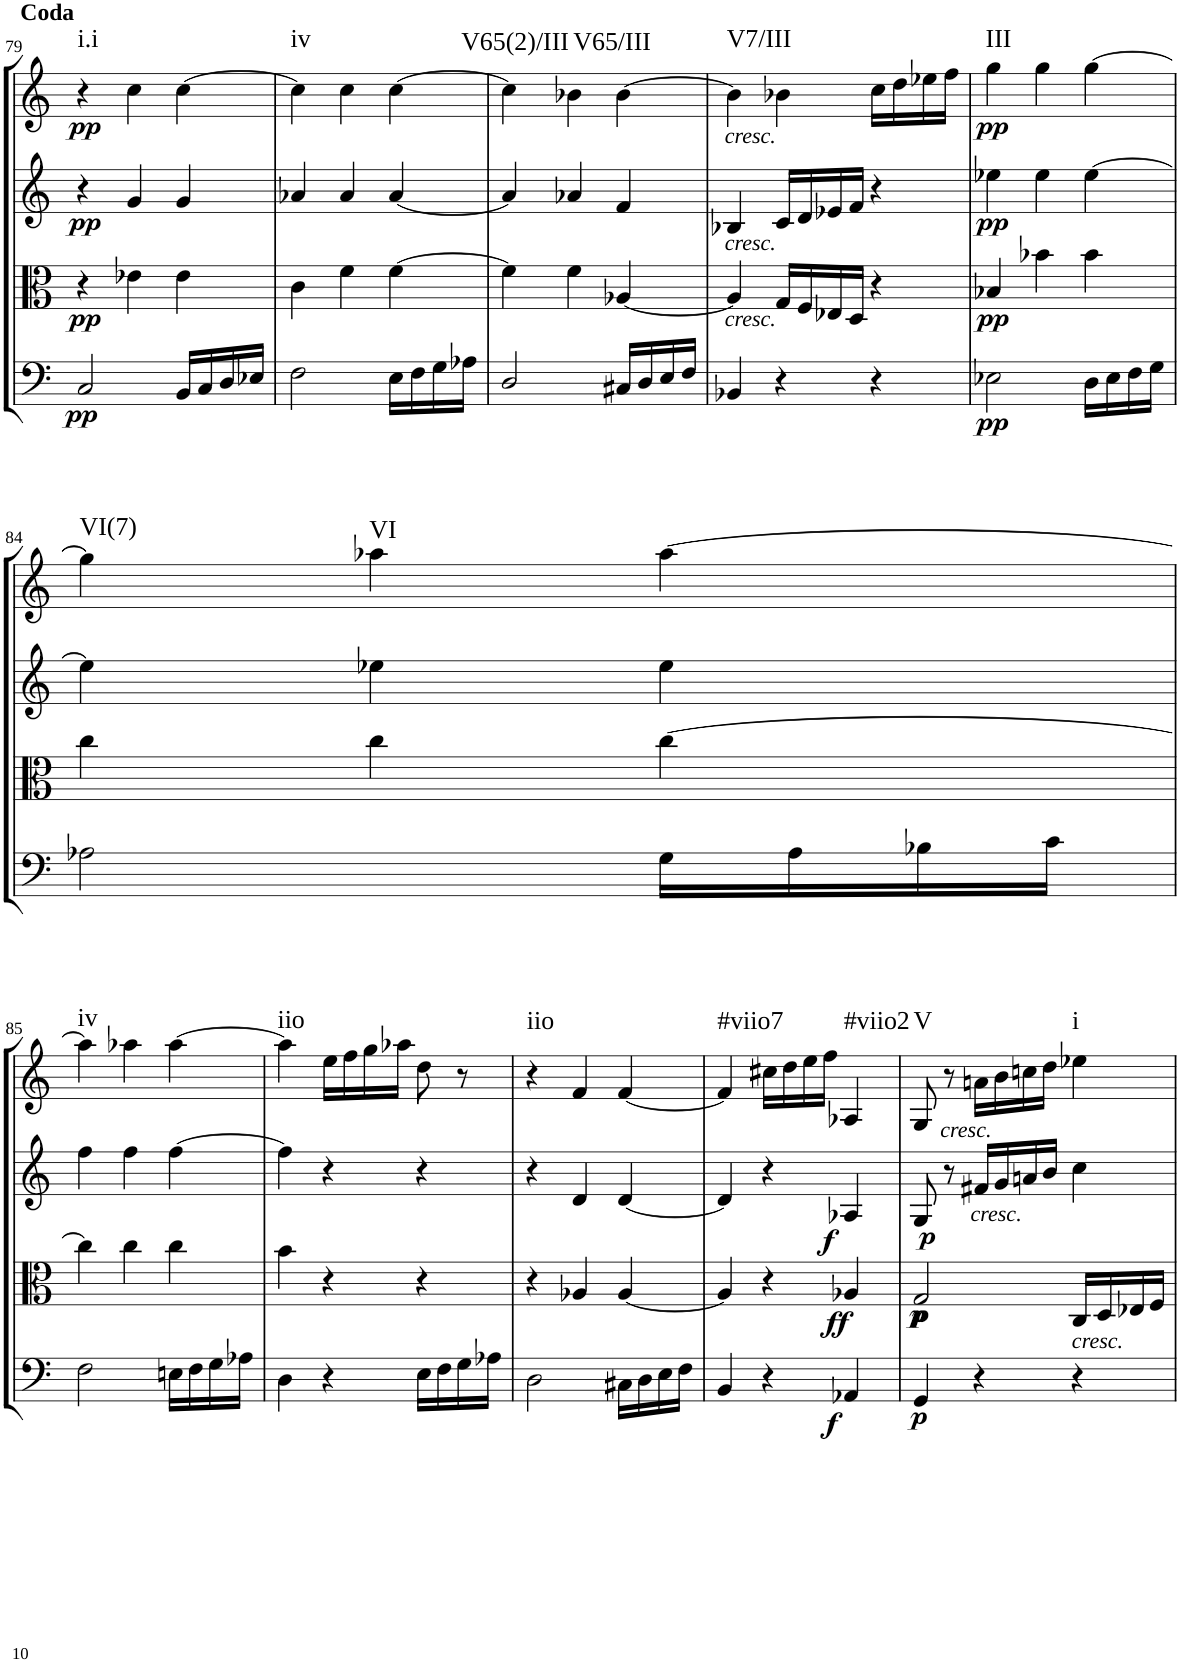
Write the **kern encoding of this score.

**kern	**dynam	**kern	**dynam	**kern	**dynam	**kern	**dynam	**harte
*part4	*part4	*part3	*part3	*part2	*part2	*part1	*part1	*part1
*staff4	*staff4	*staff3	*staff3	*staff2	*staff2	*staff1	*staff1	*
*I"Cello	*	*I"Viola	*	*I"2nd Violin	*	*I"1st Violin	*	*
*	*	*I'Vla	*	*I'Vln	*	*I'Vln	*	*
!!LO:PB:g=z
*clefF4	*	*clefC3	*	*clefG2	*	*clefG2	*	*
*k[]	*	*k[]	*	*k[]	*	*k[]	*	*
*C:	*	*C:	*	*C:	*	*C:	*	*
*M3/4	*	*M3/4	*	*M3/4	*	*M3/4	*	*
=79	=79	=79	=79	=79	=79	=79	=79	=79
!	!LO:DY:b	!	!LO:DY:b	!	!LO:DY:b	!	!LO:DY:b	!LO:H:kt=i.i
2C/	pp	4r	pp	4r	pp	4r	pp	N
.	.	4e-X\	.	4g/	.	4cc\	.	.
16BB/LL	.	4e-\	.	4g/	.	[4cc\	.	.
16C/	.	.	.	.	.	.	.	.
16D/	.	.	.	.	.	.	.	.
16E-X/JJ	.	.	.	.	.	.	.	.
=80	=80	=80	=80	=80	=80	=80	=80	=80
!	!	!	!	!	!	!	!	!LO:H:kt=iv
2F\	.	4c\	.	4a-X/	.	4cc\]	.	N
.	.	4f\	.	4a-/	.	4cc\	.	.
16E\LL	.	[4f\	.	[4a-/	.	[4cc\	.	.
16F\	.	.	.	.	.	.	.	.
16G\	.	.	.	.	.	.	.	.
16A-X\JJ	.	.	.	.	.	.	.	.
=81	=81	=81	=81	=81	=81	=81	=81	=81
!	!	!	!	!	!	!	!	!LO:H:kt=V65(2)/III
2D/	.	4f\]	.	4a-/]	.	4cc\]	.	N
!	!	!	!	!	!	!	!	!LO:H:kt=V65/III
.	.	4f\	.	4a-X/	.	4b-X\	.	N
16C#X/LL	.	[4A-X/	.	4f/	.	[4b-\	.	.
16D/	.	.	.	.	.	.	.	.
16E/	.	.	.	.	.	.	.	.
16F/JJ	.	.	.	.	.	.	.	.
=82	=82	=82	=82	=82	=82	=82	=82	=82
!	!	!	!	!	!	!LO:TX:b:i:t=cresc.	!	!
!	!	!	!	!LO:TX:b:i:t=cresc.	!	!	!	!
!	!	!LO:TX:b:i:t=cresc.	!	!	!	!	!	!LO:H:kt=V7/III
4BB-X/	.	4A-/]	.	4B-X/	.	4b-\]	.	N
4r	.	16G/LL	.	16c/LL	.	4b-X\	.	.
.	.	16F/	.	16d/	.	.	.	.
.	.	16E-X/	.	16e-X/	.	.	.	.
.	.	16D/JJ	.	16f/JJ	.	.	.	.
4r	.	4r	.	4r	.	16cc\LL	.	.
.	.	.	.	.	.	16dd\	.	.
.	.	.	.	.	.	16ee-X\	.	.
.	.	.	.	.	.	16ff\JJ	.	.
=83	=83	=83	=83	=83	=83	=83	=83	=83
!	!LO:DY:b	!	!LO:DY:b	!	!LO:DY:b	!	!LO:DY:b	!LO:H:kt=III
2E-X\	pp	4B-X/	pp	4ee-X\	pp	4gg\	pp	N
.	.	4b-X\	.	4ee-\	.	4gg\	.	.
16D\LL	.	4b-\	.	[4ee-\	.	[4gg\	.	.
16E-\	.	.	.	.	.	.	.	.
16F\	.	.	.	.	.	.	.	.
16G\JJ	.	.	.	.	.	.	.	.
!!LO:LB:g=z
=84	=84	=84	=84	=84	=84	=84	=84	=84
!	!	!	!	!	!	!	!	!LO:H:kt=VI(7)
2A-X\	.	4cc\	.	4ee-\]	.	4gg\]	.	N
!	!	!	!	!	!	!	!	!LO:H:kt=VI
.	.	4cc\	.	4ee-X\	.	4aa-X\	.	N
16G\LL	.	[4cc\	.	4ee-\	.	[4aa-\	.	.
16A-\	.	.	.	.	.	.	.	.
16B-X\	.	.	.	.	.	.	.	.
16c\JJ	.	.	.	.	.	.	.	.
!!LO:LB:g=z
=85	=85	=85	=85	=85	=85	=85	=85	=85
!	!	!	!	!	!	!	!	!LO:H:kt=iv
2F\	.	4cc\]	.	4ff\	.	4aa-\]	.	N
.	.	4cc\	.	4ff\	.	4aa-X\	.	.
16En\LL	.	4cc\	.	[4ff\	.	[4aa-\	.	.
16F\	.	.	.	.	.	.	.	.
16G\	.	.	.	.	.	.	.	.
16A-X\JJ	.	.	.	.	.	.	.	.
=86	=86	=86	=86	=86	=86	=86	=86	=86
!	!	!	!	!	!	!	!	!LO:H:kt=iio
4D\	.	4b\	.	4ff\]	.	4aa-\]	.	N
4r	.	4r	.	4r	.	16ee\LL	.	.
.	.	.	.	.	.	16ff\	.	.
.	.	.	.	.	.	16gg\	.	.
.	.	.	.	.	.	16aa-X\JJ	.	.
16E\LL	.	4r	.	4r	.	8dd\	.	.
16F\	.	.	.	.	.	.	.	.
16G\	.	.	.	.	.	8r	.	.
16A-X\JJ	.	.	.	.	.	.	.	.
=87	=87	=87	=87	=87	=87	=87	=87	=87
!	!	!	!	!	!	!	!	!LO:H:kt=iio
2D\	.	4r	.	4r	.	4r	.	N
.	.	4A-X/	.	4d/	.	4f/	.	.
16C#X\LL	.	[4A-/	.	[4d/	.	[4f/	.	.
16D\	.	.	.	.	.	.	.	.
16E\	.	.	.	.	.	.	.	.
16F\JJ	.	.	.	.	.	.	.	.
=88	=88	=88	=88	=88	=88	=88	=88	=88
!	!	!	!	!	!	!	!	!LO:H:kt=#viio7
4BB/	.	4A-/]	.	4d/]	.	4f/]	.	N
4r	.	4r	.	4r	.	16cc#X\LL	.	.
.	.	.	.	.	.	16dd\	.	.
.	.	.	.	.	.	16ee\	.	.
.	.	.	.	.	.	16ff\JJ	.	.
!	!LO:DY:b	!	!LO:DY:b	!	!	!	!	!
!	!	!	!LO:DY:n=1:b	!	!LO:DY:b	!	!	!LO:H:kt=#viio2
4AA-X/	f	4A-X/	f f	4A-X/	f	4A-X/	.	N
=89	=89	=89	=89	=89	=89	=89	=89	=89
!	!LO:DY:b	!	!LO:DY:b	!	!	!	!	!
!	!	!	!LO:DY:n=1:b	!	!LO:DY:b	!	!	!LO:H:kt=V
4GG/	p	2G/	p p	8G/	p	8G/	.	N
!	!	!	!	!	!	!LO:TX:b:i:t=cresc.	!	!
.	.	.	.	8r	.	8r	.	.
!	!	!	!	!LO:TX:b:i:t=cresc.	!	!	!	!
4r	.	.	.	16f#X/LL	.	16an\LL	.	.
.	.	.	.	16g/	.	16b\	.	.
.	.	.	.	16an/	.	16ccn\	.	.
.	.	.	.	16b/JJ	.	16dd\JJ	.	.
!	!	!LO:TX:b:i:t=cresc.	!	!	!	!	!	!LO:H:kt=i
4r	.	16C/LL	.	4cc\	.	4ee-X\	.	N
.	.	16D/	.	.	.	.	.	.
.	.	16E-X/	.	.	.	.	.	.
.	.	16F/JJ	.	.	.	.	.	.
=	=	=	=	=	=	=	=	=
*-	*-	*-	*-	*-	*-	*-	*-	*-
